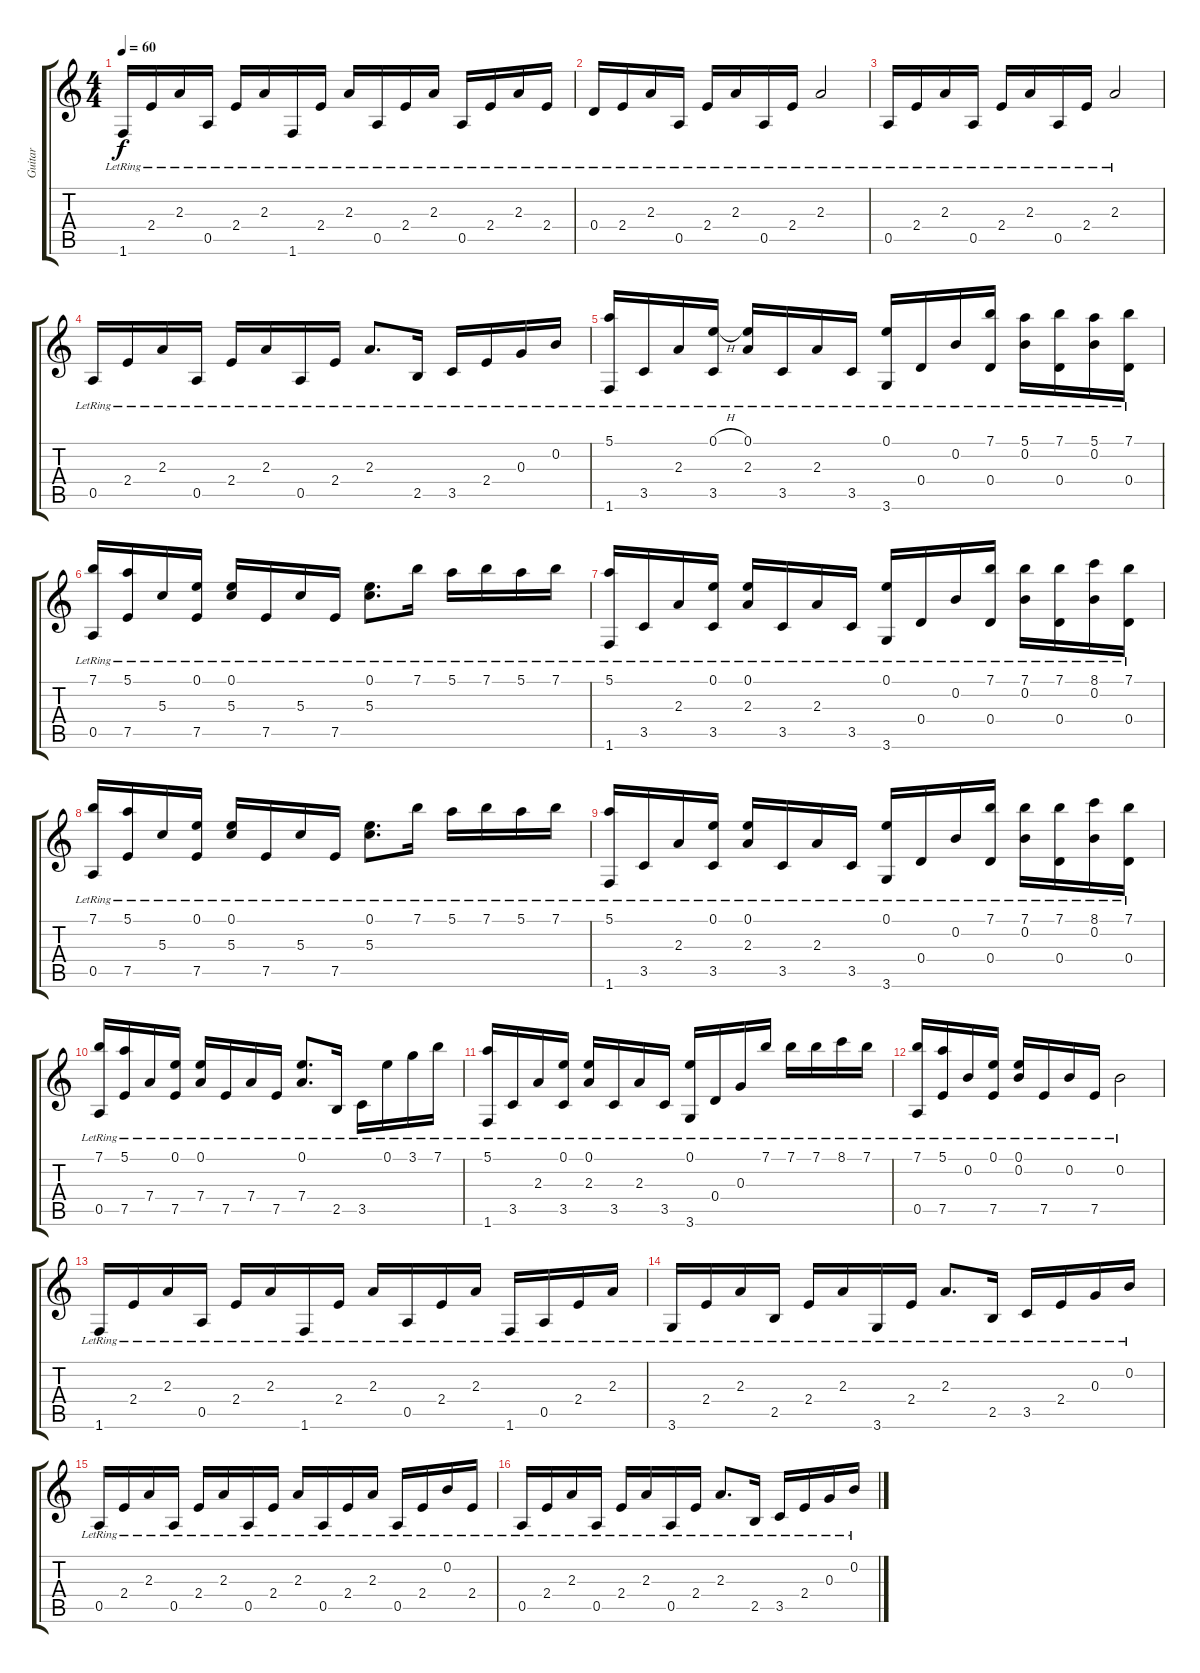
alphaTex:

\track ("Guitar" "Guitar") {instrument acousticguitarsteel}
\staff {score tabs}
\tuning (E4 B3 G3 D3 A2 E2) {hide}
\ts (4 4)
\tempo 60
\clef g2
\ks c
1.6{lr}.16{dy f} 2.4{lr}.16 2.3{lr}.16 0.5{lr}.16 2.4{lr}.16 2.3{lr}.16 1.6{lr}.16 2.4{lr}.16 2.3{lr}.16 0.5{lr}.16 2.4{lr}.16 2.3{lr}.16 0.5{lr}.16 2.4{lr}.16 2.3{lr}.16 2.4{lr}.16 |
0.4{lr}.16 2.4{lr}.16 2.3{lr}.16 0.5{lr}.16 2.4{lr}.16 2.3{lr}.16 0.5{lr}.16 2.4{lr}.16 2.3{lr}.2 |
0.5{lr}.16 2.4{lr}.16 2.3{lr}.16 0.5{lr}.16 2.4{lr}.16 2.3{lr}.16 0.5{lr}.16 2.4{lr}.16 2.3{lr}.2 |
0.5{lr}.16 2.4{lr}.16 2.3{lr}.16 0.5{lr}.16 2.4{lr}.16 2.3{lr}.16 0.5{lr}.16 2.4{lr}.16 2.3{lr}.8{d} 2.5{lr}.16 3.5{lr}.16 2.4{lr}.16 0.3{lr}.16 0.2{lr}.16 |
(5.1{lr} 1.6{lr}).16 3.5{lr}.16 2.3{lr}.16 (0.1{h lr} 3.5{lr}).16 (0.1{lr} 2.3{lr}).16 3.5{lr}.16 2.3{lr}.16 3.5{lr}.16 (0.1{lr} 3.6{lr}).16 0.4{lr}.16 0.2{lr}.16 (7.1{lr} 0.4{lr}).16 (5.1{lr} 0.2{lr}).16 (7.1{lr} 0.4{lr}).16 (5.1{lr} 0.2{lr}).16 (7.1{lr} 0.4{lr}).16 |
(7.1{lr} 0.5{lr}).16 (5.1{lr} 7.5).16 5.3{lr}.16 (0.1{lr} 7.5).16 (0.1{lr} 5.3).16 7.5{lr}.16 5.3{lr}.16 7.5{lr}.16 (0.1{lr} 5.3).8{d} 7.1{lr}.16 5.1{lr}.16 7.1{lr}.16 5.1{lr}.16 7.1{lr}.16 |
(5.1{lr} 1.6{lr}).16 3.5{lr}.16 2.3{lr}.16 (0.1{lr} 3.5{lr}).16 (0.1{lr} 2.3{lr}).16 3.5{lr}.16 2.3{lr}.16 3.5{lr}.16 (0.1{lr} 3.6{lr}).16 0.4{lr}.16 0.2{lr}.16 (7.1{lr} 0.4{lr}).16 (7.1{lr} 0.2{lr}).16 (7.1{lr} 0.4{lr}).16 (8.1{lr} 0.2{lr}).16 (7.1{lr} 0.4{lr}).16 |
(7.1{lr} 0.5{lr}).16 (5.1{lr} 7.5).16 5.3{lr}.16 (0.1{lr} 7.5).16 (0.1{lr} 5.3).16 7.5{lr}.16 5.3{lr}.16 7.5{lr}.16 (0.1{lr} 5.3).8{d} 7.1{lr}.16 5.1{lr}.16 7.1{lr}.16 5.1{lr}.16 7.1{lr}.16 |
(5.1{lr} 1.6{lr}).16 3.5{lr}.16 2.3{lr}.16 (0.1{lr} 3.5{lr}).16 (0.1{lr} 2.3{lr}).16 3.5{lr}.16 2.3{lr}.16 3.5{lr}.16 (0.1{lr} 3.6{lr}).16 0.4{lr}.16 0.2{lr}.16 (7.1{lr} 0.4{lr}).16 (7.1{lr} 0.2{lr}).16 (7.1{lr} 0.4{lr}).16 (8.1{lr} 0.2{lr}).16 (7.1{lr} 0.4{lr}).16 |
(7.1{lr} 0.5{lr}).16 (5.1{lr} 7.5{lr}).16 7.4{lr}.16 (0.1{lr} 7.5{lr}).16 (0.1{lr} 7.4{lr}).16 7.5{lr}.16 7.4{lr}.16 7.5{lr}.16 (0.1{lr} 7.4{lr}).8{d} 2.5{lr}.16 3.5{lr}.16 0.1{lr}.16 3.1{lr}.16 7.1{lr}.16 |
(5.1{lr} 1.6{lr}).16 3.5{lr}.16 2.3{lr}.16 (0.1{lr} 3.5{lr}).16 (0.1{lr} 2.3{lr}).16 3.5{lr}.16 2.3{lr}.16 3.5{lr}.16 (0.1{lr} 3.6{lr}).16 0.4{lr}.16 0.3{lr}.16 7.1{lr}.16 7.1{lr}.16 7.1{lr}.16 8.1{lr}.16 7.1{lr}.16 |
(7.1{lr} 0.5{lr}).16 (5.1{lr} 7.5{lr}).16 0.2{lr}.16 (0.1{lr} 7.5{lr}).16 (0.1{lr} 0.2{lr}).16 7.5{lr}.16 0.2{lr}.16 7.5{lr}.16 0.2{lr}.2 |
1.6{lr}.16 2.4{lr}.16 2.3{lr}.16 0.5{lr}.16 2.4{lr}.16 2.3{lr}.16 1.6{lr}.16 2.4{lr}.16 2.3{lr}.16 0.5{lr}.16 2.4{lr}.16 2.3{lr}.16 1.6{lr}.16 0.5{lr}.16 2.4{lr}.16 2.3{lr}.16 |
3.6{lr}.16 2.4{lr}.16 2.3{lr}.16 2.5{lr}.16 2.4{lr}.16 2.3{lr}.16 3.6{lr}.16 2.4{lr}.16 2.3{lr}.8{d} 2.5{lr}.16 3.5{lr}.16 2.4{lr}.16 0.3{lr}.16 0.2{lr}.16 |
0.5{lr}.16 2.4{lr}.16 2.3{lr}.16 0.5{lr}.16 2.4{lr}.16 2.3{lr}.16 0.5{lr}.16 2.4{lr}.16 2.3{lr}.16 0.5{lr}.16 2.4{lr}.16 2.3{lr}.16 0.5{lr}.16 2.4{lr}.16 0.2{lr}.16 2.4{lr}.16 |
0.5{lr}.16 2.4{lr}.16 2.3{lr}.16 0.5{lr}.16 2.4{lr}.16 2.3{lr}.16 0.5{lr}.16 2.4{lr}.16 2.3{lr}.8{d} 2.5{lr}.16 3.5{lr}.16 2.4{lr}.16 0.3{lr}.16 0.2{lr}.16
